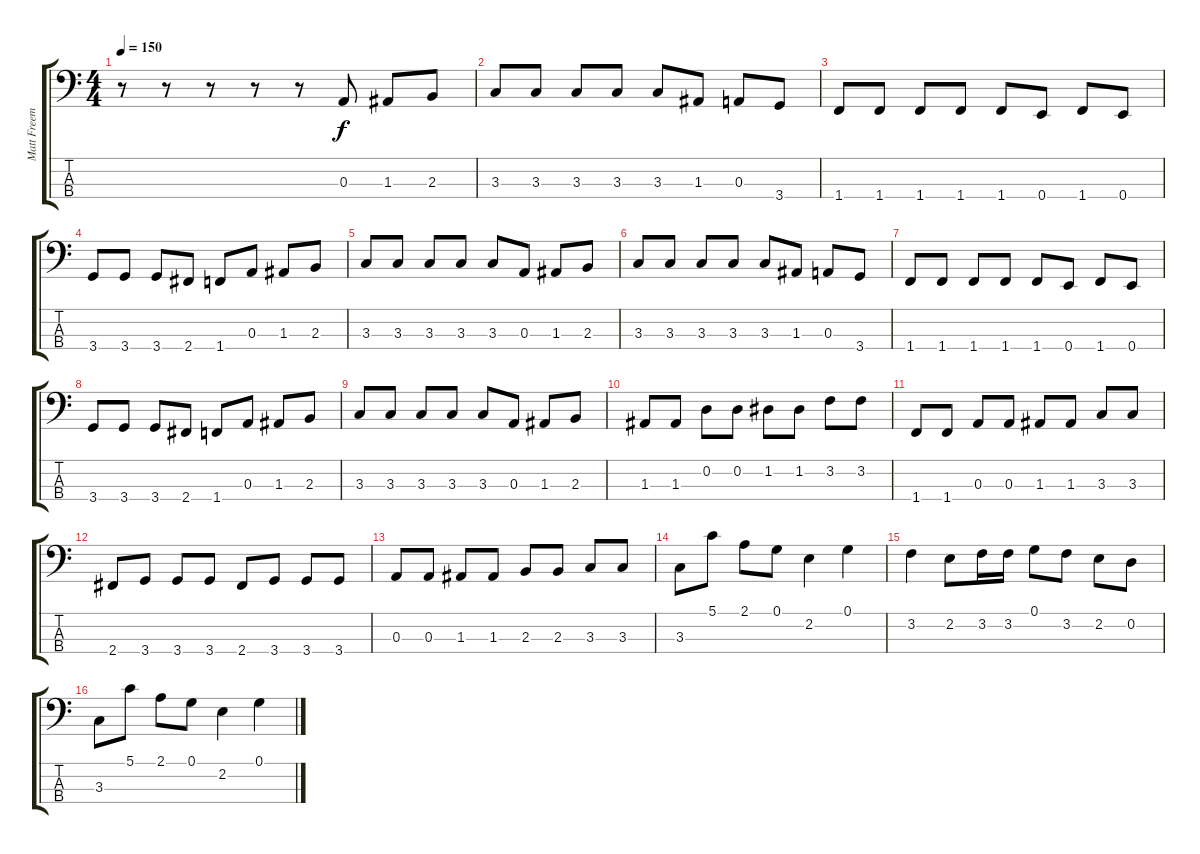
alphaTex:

\track ("Matt Freeman" "Matt Freem") {instrument electricbasspick}
\staff {score tabs}
\tuning (G2 D2 A1 E1) {hide}
\ts (4 4)
\tempo 150
\clef f4
\ks c
r.8{dy f} r.8 r.8 r.8 r.8 0.3.8 1.3.8 2.3.8 |
3.3.8 3.3.8 3.3.8 3.3.8 3.3.8 1.3.8 0.3.8 3.4.8 |
1.4.8 1.4.8 1.4.8 1.4.8 1.4.8 0.4.8 1.4.8 0.4.8 |
3.4.8 3.4.8 3.4.8 2.4.8 1.4.8 0.3.8 1.3.8 2.3.8 |
3.3.8 3.3.8 3.3.8 3.3.8 3.3.8 0.3.8 1.3.8 2.3.8 |
3.3.8 3.3.8 3.3.8 3.3.8 3.3.8 1.3.8 0.3.8 3.4.8 |
1.4.8 1.4.8 1.4.8 1.4.8 1.4.8 0.4.8 1.4.8 0.4.8 |
3.4.8 3.4.8 3.4.8 2.4.8 1.4.8 0.3.8 1.3.8 2.3.8 |
3.3.8 3.3.8 3.3.8 3.3.8 3.3.8 0.3.8 1.3.8 2.3.8 |
1.3.8 1.3.8 0.2.8 0.2.8 1.2.8 1.2.8 3.2.8 3.2.8 |
1.4.8 1.4.8 0.3.8 0.3.8 1.3.8 1.3.8 3.3.8 3.3.8 |
2.4.8 3.4.8 3.4.8 3.4.8 2.4.8 3.4.8 3.4.8 3.4.8 |
0.3.8 0.3.8 1.3.8 1.3.8 2.3.8 2.3.8 3.3.8 3.3.8 |
3.3.8 5.1.8 2.1.8 0.1.8 2.2.4 0.1.4 |
3.2.4 2.2.8 3.2.16 3.2.16 0.1.8 3.2.8 2.2.8 0.2.8 |
3.3.8 5.1.8 2.1.8 0.1.8 2.2.4 0.1.4
